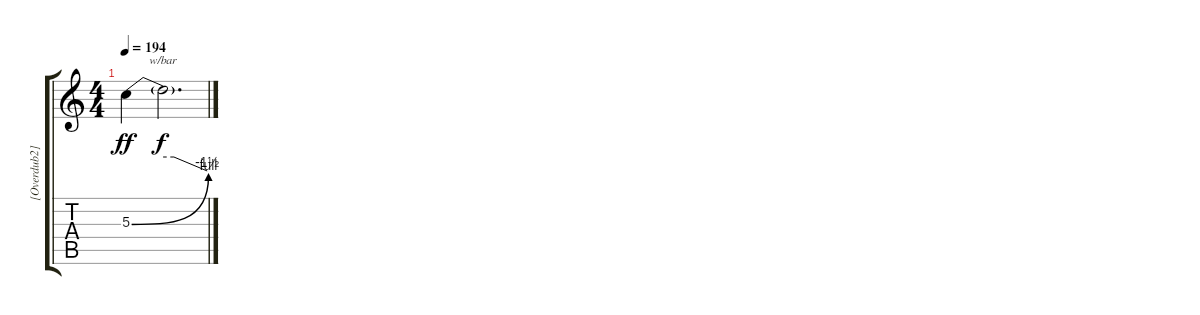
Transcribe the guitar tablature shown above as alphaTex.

\track ("[Overdub2]" "[Overdub2]") {instrument distortionguitar}
\staff {score tabs}
\tuning (E4 B3 G3 D3 A2 E2) {hide}
\ts (4 4)
\tempo 194
\clef g2
\ks c
5.3{be (bend 0 0 60 4)}.4{dy ff volume 15 balance 8} 5.3{t}.2{d tbe (custom default 0 0 15 0 60 -6) dy f}
